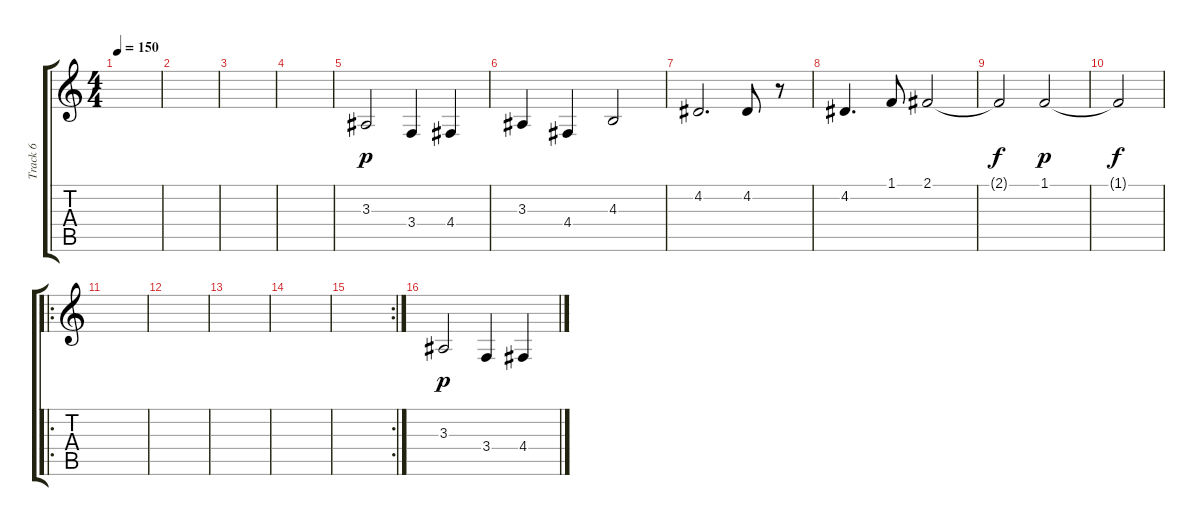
\track ("Track 6" "Track 6") {instrument oboe}
\staff {score tabs}
\tuning (E4 B3 G3 D3 A2 E2) {hide}
\ts (4 4)
\tempo 150
\clef g2
\ks c
|
|
|
|
3.3.2{dy p} 3.4.4 4.4.4 |
3.3.4 4.4.4 4.3.2 |
4.2.2{d} 4.2.8 r.8 |
4.2.4{d} 1.1.8 2.1.2 |
2.1{t}.2{dy f} 1.1.2{dy p} |
1.1{t}.2{dy f} |
\ro
|
|
|
|
\rc 2
|
3.3.2{dy p} 3.4.4 4.4.4
